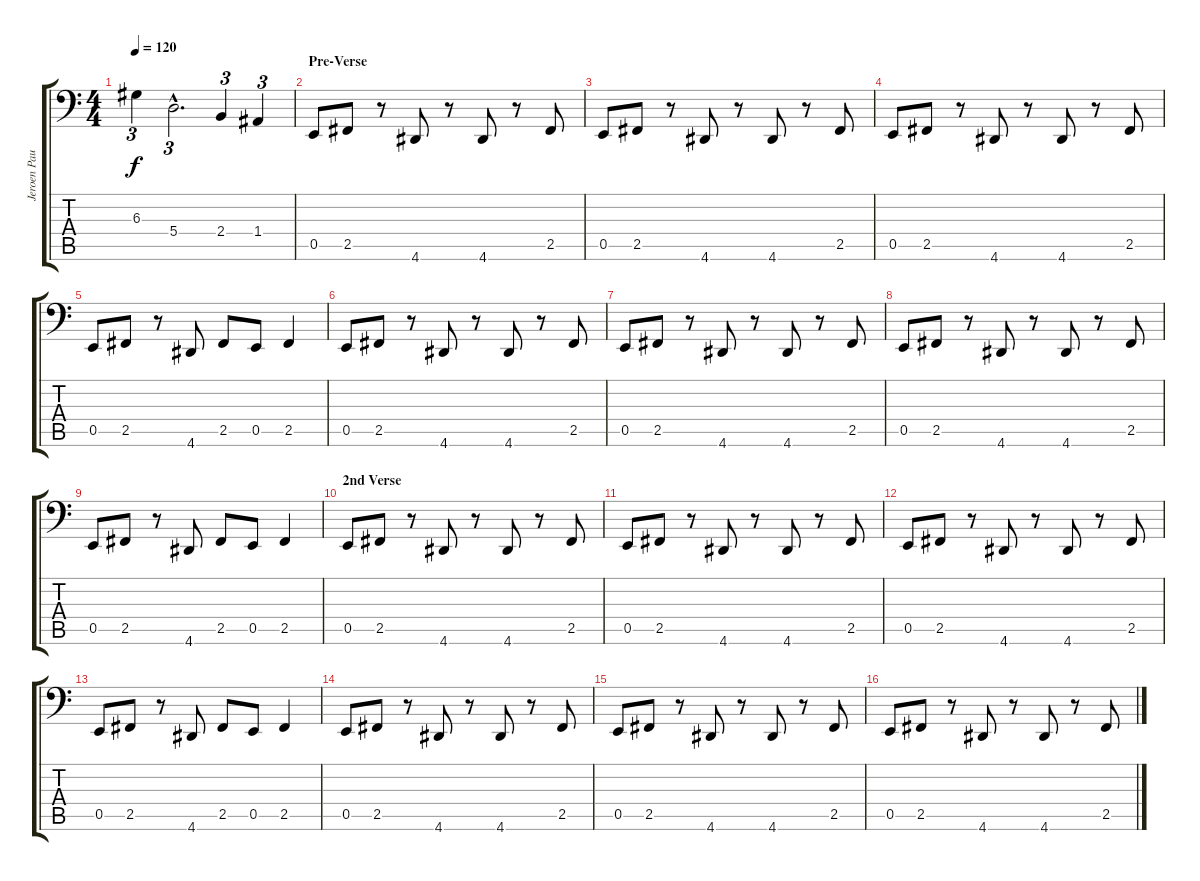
\track ("Jeroen Paul Thesseling" "Jeroen Pau") {instrument electricbasspick}
\staff {score tabs}
\tuning (C3 G2 D2 A1 E1 B0) {hide}
\ts (4 4)
\tempo 120
\clef f4
\ks c
6.3.4{tu (3 2) dy f} 5.4{hac}.2{d tu (3 2)} 2.4.4{tu (3 2)} 1.4.4{tu (3 2)} |
\section ("" "Pre-Verse")
0.5.8 2.5.8 r.8 4.6.8 r.8 4.6.8 r.8 2.5.8 |
0.5.8 2.5.8 r.8 4.6.8 r.8 4.6.8 r.8 2.5.8 |
0.5.8 2.5.8 r.8 4.6.8 r.8 4.6.8 r.8 2.5.8 |
0.5.8 2.5.8 r.8 4.6.8 2.5.8 0.5.8 2.5.4 |
0.5.8 2.5.8 r.8 4.6.8 r.8 4.6.8 r.8 2.5.8 |
0.5.8 2.5.8 r.8 4.6.8 r.8 4.6.8 r.8 2.5.8 |
0.5.8 2.5.8 r.8 4.6.8 r.8 4.6.8 r.8 2.5.8 |
0.5.8 2.5.8 r.8 4.6.8 2.5.8 0.5.8 2.5.4 |
\section ("" "2nd Verse")
0.5.8 2.5.8 r.8 4.6.8 r.8 4.6.8 r.8 2.5.8 |
0.5.8 2.5.8 r.8 4.6.8 r.8 4.6.8 r.8 2.5.8 |
0.5.8 2.5.8 r.8 4.6.8 r.8 4.6.8 r.8 2.5.8 |
0.5.8 2.5.8 r.8 4.6.8 2.5.8 0.5.8 2.5.4 |
0.5.8 2.5.8 r.8 4.6.8 r.8 4.6.8 r.8 2.5.8 |
0.5.8 2.5.8 r.8 4.6.8 r.8 4.6.8 r.8 2.5.8 |
0.5.8 2.5.8 r.8 4.6.8 r.8 4.6.8 r.8 2.5.8
